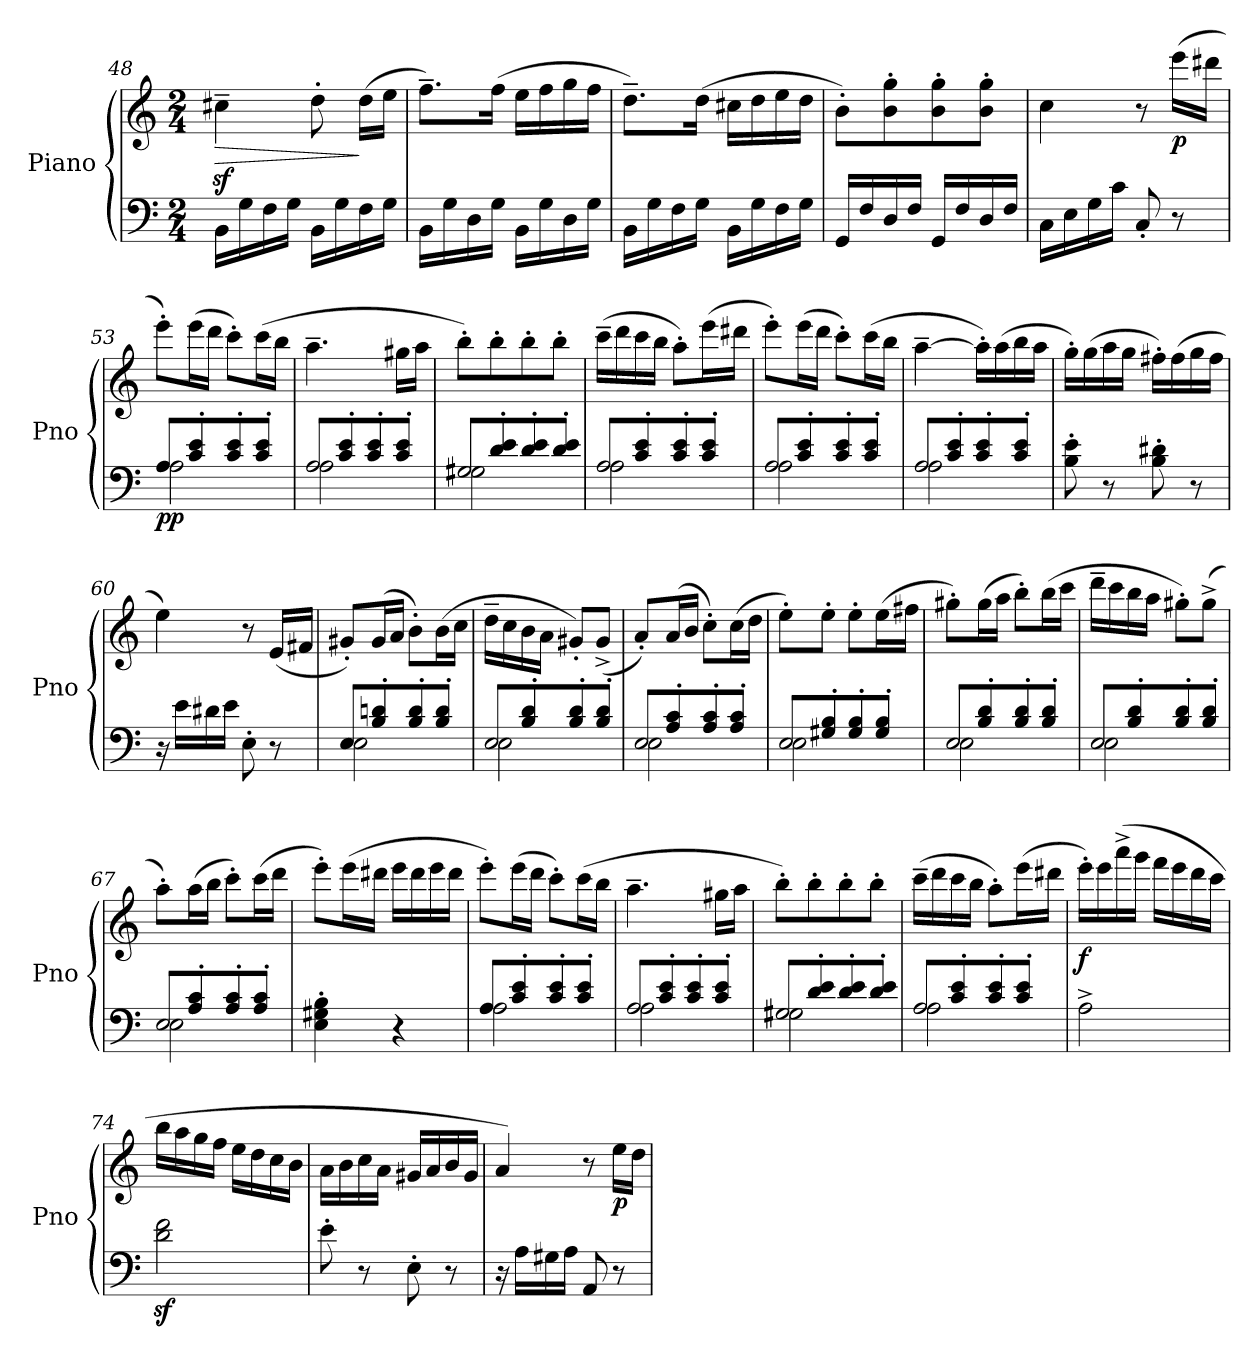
**kern	**kern	**dynam
*part1	*part1	*part1
*staff2	*staff1	*staff1/2
*I"Piano	*	*
*I'Pno	*	*
*clefF4	*clefG2	*
*k[]	*k[]	*
*M2/4	*M2/4	*
=48	=48	=48
!	!	!LO:HP:b
16BB\LL	4cc#Xz<~\	>
16G\	.	.
16F\	.	.
16G\JJ	.	.
16BB\LL	8dd'\	.
16G\	.	.
16F\	(>16dd\LL	]
16G\JJ	16ee\JJ	.
=49	=49	=49
16BB\LL	8.ff~\L)	.
16G\	.	.
16D\	.	.
16G\JJ	(>16ff\Jk	.
16BB\LL	16ee\LL	.
16G\	16ff\	.
16D\	16gg\	.
16G\JJ	16ff\JJ	.
!!LO:LB:g=z
=50	=50	=50
16BB\LL	8.dd~\L)	.
16G\	.	.
16F\	.	.
16G\JJ	(>16dd\Jk	.
16BB\LL	16cc#X\LL	.
16G\	16dd\	.
16F\	16ee\	.
16G\JJ	16dd\JJ	.
=51	=51	=51
16GG/LL	8b'\L)	.
16F/	.	.
16D/	8b\' 8gg\'	.
16F/JJ	.	.
16GG/LL	8b\' 8gg\'	.
16F/	.	.
16D/	8b\' 8gg\'J	.
16F/JJ	.	.
=52	=52	=52
16C\LL	4cc\	.
16E\	.	.
16G\	.	.
16c\JJ	.	.
8C'/	8r	.
!	!	!LO:DY:b
8r	(>16eee\LL	p
.	16ddd#X\JJ	.
=53	=53	=53
!LO:N:head=open	!	!LO:DY:b=2
*^	*	*
8A/L	2A\	8eee'\L)	pp
8c/' 8e/'	.	(>16eee\L	.
.	.	16ddd\JJ	.
8c/' 8e/'	.	8ccc'\L)	.
8c/' 8e/'J	.	(>16ccc\L	.
.	.	16bb\JJ	.
=54	=54	=54	=54
!LO:N:head=open	!	!	!
8A/L	2A\	4.aa~\	.
8c/' 8e/'	.	.	.
8c/' 8e/'	.	.	.
8c/' 8e/'J	.	16gg#X\LL	.
.	.	16aa\JJ	.
=55	=55	=55	=55
!LO:N:head=open	!	!	!
8G#X/L	2G#\	8bb'\L)	.
8d/' 8e/'	.	8bb'\	.
8d/' 8e/'	.	8bb'\	.
8d/' 8e/'J	.	8bb'\J	.
=56	=56	=56	=56
!LO:N:head=open	!	!	!
8A/L	2A\	(>16ccc~\LL	.
.	.	16ddd\	.
8c/' 8e/'	.	16ccc\	.
.	.	16bb\JJ	.
8c/' 8e/'	.	8aa'\L)	.
8c/' 8e/'J	.	(>16eee\L	.
.	.	16ddd#X\JJ	.
!!LO:LB:g=z
=57	=57	=57	=57
!LO:N:head=open	!	!	!
8A/L	2A\	8eee'\L)	.
8c/' 8e/'	.	(>16eee\L	.
.	.	16ddd\JJ	.
8c/' 8e/'	.	8ccc'\L)	.
8c/' 8e/'J	.	(>16ccc\L	.
.	.	16bb\JJ	.
=58	=58	=58	=58
!LO:N:head=open	!	!	!
8A/L	2A\	[4aa~\	.
8c/' 8e/'	.	.	.
8c/' 8e/'	.	16aa'\LL])	.
.	.	(>16aa\	.
8c/' 8e/'J	.	16bb\	.
.	.	16aa\JJ	.
*v	*v	*	*
=59	=59	=59
8B\' 8e\'	16gg'\LL)	.
.	(>16gg\	.
8r	16aa\	.
.	16gg\JJ	.
8B\' 8d#X\'	16ff#X'\LL)	.
.	(>16ff#\	.
8r	16gg\	.
.	16ff#\JJ	.
=60	=60	=60
16r	4ee\)	.
16e\LL	.	.
16d#X\	.	.
16e\JJ	.	.
8E'\	8r	.
8r	(<16e/LL	.
.	16f#X/JJ	.
=61	=61	=61
!LO:N:head=open	!	!
*^	*	*
8E/L	2E\	8g#X'/L)	.
8B/' 8dn/'	.	(>16g#/L	.
.	.	16a/JJ	.
8B/' 8d/'	.	8b'\L)	.
8B/' 8d/'J	.	(>16b\L	.
.	.	16cc\JJ	.
=62	=62	=62	=62
!LO:N:head=open	!	!	!
8E/L	2E\	16dd~\LL	.
.	.	16cc\	.
8B/' 8d/'	.	16b\	.
.	.	16a\JJ	.
8B/' 8d/'	.	8g#X'/L)	.
8B/' 8d/'J	.	(<8g#^/J	.
=63	=63	=63	=63
!LO:N:head=open	!	!	!
8E/L	2E\	8a'/L)	.
8A/' 8c/'	.	(<16a/L	.
.	.	16b/JJ	.
8A/' 8c/'	.	8cc'\L)	.
8A/' 8c/'J	.	(>16cc\L	.
.	.	16dd\JJ	.
!!LO:LB:g=z
=64	=64	=64	=64
!LO:N:head=open	!	!	!
8E/L	2E\	8ee'\L)	.
8G#X/' 8B/'	.	8ee'\J	.
8G#/' 8B/'	.	8ee'\L	.
8G#/' 8B/'J	.	(>16ee\L	.
.	.	16ff#X\JJ	.
=65	=65	=65	=65
!LO:N:head=open	!	!	!
8E/L	2E\	8gg#X'\L)	.
8B/' 8d/'	.	(>16gg#\L	.
.	.	16aa\JJ	.
8B/' 8d/'	.	8bb'\L)	.
8B/' 8d/'J	.	(>16bb\L	.
.	.	16ccc\JJ	.
=66	=66	=66	=66
!LO:N:head=open	!	!	!
8E/L	2E\	16ddd~\LL	.
.	.	16ccc\	.
8B/' 8d/'	.	16bb\	.
.	.	16aa\JJ	.
8B/' 8d/'	.	8gg#X'\L)	.
8B/' 8d/'J	.	(>8gg#^\J	.
=67	=67	=67	=67
!LO:N:head=open	!	!	!
8E/L	2E\	8aa'\L)	.
8A/' 8c/'	.	(>16aa\L	.
.	.	16bb\JJ	.
8A/' 8c/'	.	8ccc'\L)	.
8A/' 8c/'J	.	(>16ccc\L	.
.	.	16ddd\JJ	.
*v	*v	*	*
=68	=68	=68
4E\' 4G#X\' 4B\'	8eee'\L)	.
.	(>16eee\L	.
.	16ddd#X\JJ	.
4r	16eee\LL	.
.	16ddd#\	.
.	16eee\	.
.	16ddd#\JJ	.
=69	=69	=69
!LO:N:head=open	!	!
*^	*	*
8A/L	2A\	8eee'\L)	.
8c/' 8e/'	.	(>16eee\L	.
.	.	16ddd\JJ	.
8c/' 8e/'	.	8ccc'\L)	.
8c/' 8e/'J	.	(>16ccc\L	.
.	.	16bb\JJ	.
=70	=70	=70	=70
!LO:N:head=open	!	!	!
8A/L	2A\	4.aa~\	.
8c/' 8e/'	.	.	.
8c/' 8e/'	.	.	.
8c/' 8e/'J	.	16gg#X\LL	.
.	.	16aa\JJ	.
!!LO:PB:g=z
=71	=71	=71	=71
!LO:N:head=open	!	!	!
8G#X/L	2G#\	8bb'\L)	.
8d/' 8e/'	.	8bb'\	.
8d/' 8e/'	.	8bb'\	.
8d/' 8e/'J	.	8bb'\J	.
=72	=72	=72	=72
!LO:N:head=open	!	!	!
8A/L	2A\	(>16ccc~\LL	.
.	.	16ddd\	.
8c/' 8e/'	.	16ccc\	.
.	.	16bb\JJ	.
8c/' 8e/'	.	8aa'\L)	.
8c/' 8e/'J	.	(>16eee\L	.
.	.	16ddd#X\JJ	.
*v	*v	*	*
=73	=73	=73
!	!	!LO:DY:b
2A^\	16eee'\LL)	f
.	16eee\	.
.	(>16aaa^\	.
.	16ggg\JJ	.
.	16fff\LL	.
.	16eee\	.
.	16ddd\	.
.	16ccc\JJ	.
=74	=74	=74
2d\z< 2f\z<	16bb\LL	.
.	16aa\	.
.	16gg\	.
.	16ff\JJ	.
.	16ee\LL	.
.	16dd\	.
.	16cc\	.
.	16b\JJ	.
=75	=75	=75
8e'\	16a\LL	.
.	16b\	.
8r	16cc\	.
.	16a\JJ	.
8E'\	16g#X/LL	.
.	16a/	.
8r	16b/	.
.	16g#/JJ	.
=76	=76	=76
16r	4a/)	.
16A\LL	.	.
16G#X\	.	.
16A\JJ	.	.
8AA/	8r	.
!	!	!LO:DY:b
8r	16ee\LL	p
.	16dd\JJ	.
=	=	=
*-	*-	*-
